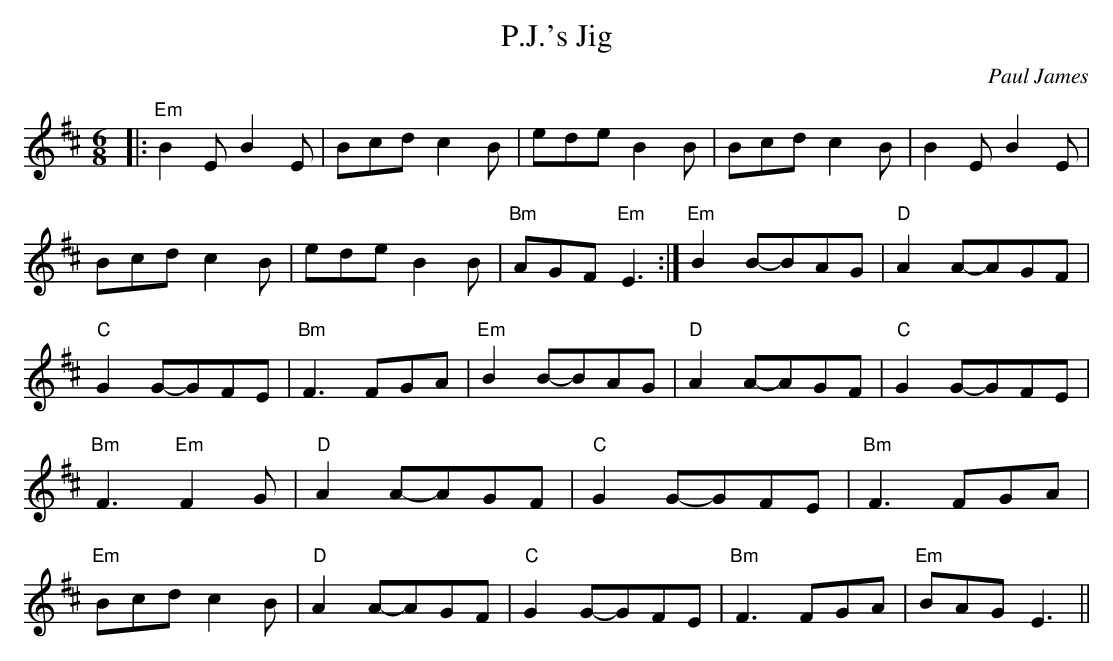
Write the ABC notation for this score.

X:1
T:P.J.'s Jig
C:Paul James
M:6/8
L:1/8
E:11
K:Bm
|:"Em"B2 E B2 E|Bcd c2 B|ede B2 B|Bcd c2 B|\
B2 E B2 E|Bcd c2 B|ede B2 B|"Bm"AGF "Em"E3:|\
"Em"B2 B-BAG|"D"A2 A-AGF|"C"G2 G-GFE|"Bm"F3 FGA|\
"Em"B2 B-BAG|"D"A2 A-AGF|"C"G2 G-GFE|"Bm"F3 "Em"F2 G|\
"D"A2 A-AGF|"C"G2 G-GFE|"Bm"F3 FGA|"Em"Bcd c2 B|\
"D"A2 A-AGF|"C"G2 G-GFE|"Bm"F3 FGA|"Em"BAG E3||**
